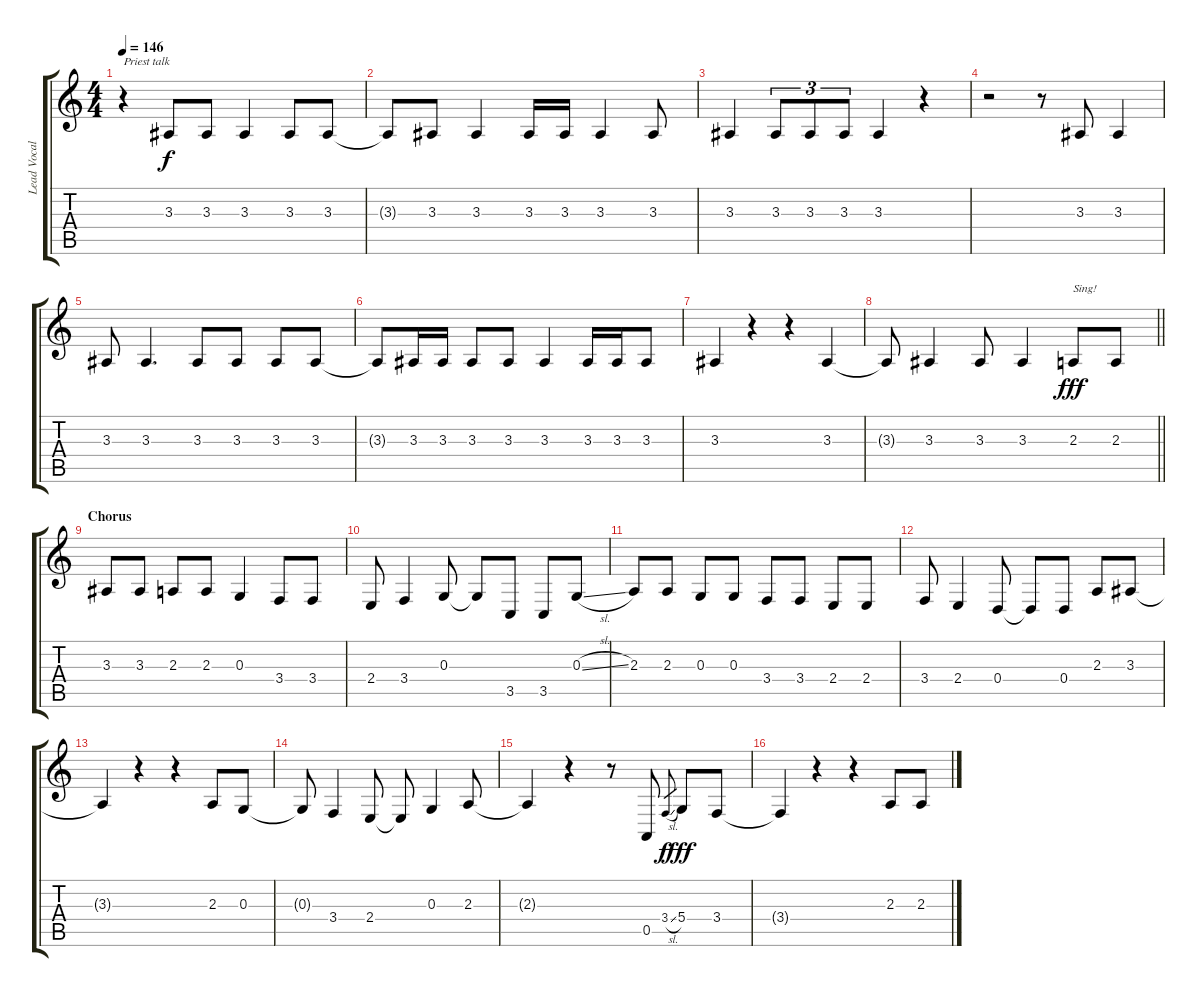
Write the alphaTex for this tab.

\track ("Lead Vocal" "Lead Vocal") {instrument tenorsax}
\staff {score tabs}
\tuning (E4 B3 G3 D3 A2 D2) {hide}
\ts (4 4)
\tempo 146
\clef g2
\ks c
r.4{txt "Priest talk" dy f} 3.3.8 3.3.8 3.3.4 3.3.8 3.3.8 |
3.3{t}.8 3.3.8 3.3.4 3.3.16 3.3.16 3.3.4 3.3.8 |
3.3.4 3.3.8{tu (3 2)} 3.3.8{tu (3 2)} 3.3.8{tu (3 2)} 3.3.4 r.4 |
r.2 r.8 3.3.8 3.3.4 |
3.3.8 3.3.4{d} 3.3.8 3.3.8 3.3.8 3.3.8 |
3.3{t}.8 3.3.16 3.3.16 3.3.8 3.3.8 3.3.4 3.3.16 3.3.16 3.3.8 |
3.3.4 r.4 r.4 3.3.4 |
\barLineRight lightlight
3.3{t}.8 3.3.4 3.3.8 3.3.4 2.3.8{txt "Sing!" dy fff} 2.3.8 |
\section ("" "Chorus")
3.3.8 3.3.8 2.3.8 2.3.8 0.3.4 3.4.8 3.4.8 |
2.4.8 3.4.4 0.3.8 0.3{t}.8 3.5.8 3.5.8 0.3{sl}.8 |
2.3.8 2.3.8 0.3.8 0.3.8 3.4.8 3.4.8 2.4.8 2.4.8 |
3.4.8 2.4.4 0.4.8 0.4{t}.8 0.4.8 2.3.8 3.3.8 |
3.3{t}.4 r.4 r.4 2.3.8 0.3.8 |
0.3{t}.8 3.4.4 2.4.8 2.4{t}.8 0.3.4 2.3.8 |
2.3{t}.4 r.4 r.8 0.5.8 3.4{sl}.8{gr dy f} 5.4.8{dy fff} 3.4.8 |
3.4{t}.4 r.4 r.4 2.3.8 2.3.8
